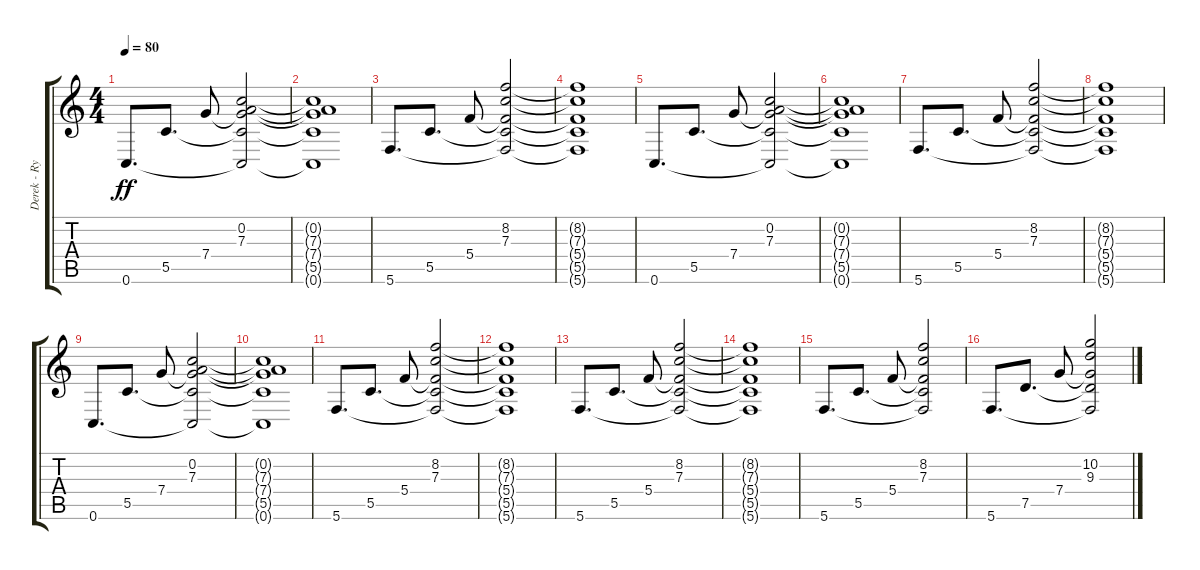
\track ("Derek - Rythm" "Derek - Ry") {instrument distortionguitar}
\staff {score tabs}
\tuning (D4 A3 F3 C3 G2 C2) {hide}
\ts (4 4)
\tempo 80
\clef g2
\ks c
0.6.8{d dy ff} 5.5.8{d} 7.4.8 (0.2 7.3 7.4{t} 5.5{t} 0.6{t}).2 |
(0.2{t} 7.3{t} 7.4{t} 5.5{t} 0.6{t}).1 |
5.6.8{d} 5.5.8{d} 5.4.8 (8.2 7.3 5.4{t} 5.5{t} 5.6{t}).2 |
(8.2{t} 7.3{t} 5.4{t} 5.5{t} 5.6{t}).1 |
0.6.8{d} 5.5.8{d} 7.4.8 (0.2 7.3 7.4{t} 5.5{t} 0.6{t}).2 |
(0.2{t} 7.3{t} 7.4{t} 5.5{t} 0.6{t}).1 |
5.6.8{d} 5.5.8{d} 5.4.8 (8.2 7.3 5.4{t} 5.5{t} 5.6{t}).2 |
(8.2{t} 7.3{t} 5.4{t} 5.5{t} 5.6{t}).1 |
0.6.8{d} 5.5.8{d} 7.4.8 (0.2 7.3 7.4{t} 5.5{t} 0.6{t}).2 |
(0.2{t} 7.3{t} 7.4{t} 5.5{t} 0.6{t}).1 |
5.6.8{d} 5.5.8{d} 5.4.8 (8.2 7.3 5.4{t} 5.5{t} 5.6{t}).2 |
(8.2{t} 7.3{t} 5.4{t} 5.5{t} 5.6{t}).1 |
5.6.8{d} 5.5.8{d} 5.4.8 (8.2 7.3 5.4{t} 5.5{t} 5.6{t}).2 |
(8.2{t} 7.3{t} 5.4{t} 5.5{t} 5.6{t}).1 |
5.6.8{d} 5.5.8{d} 5.4.8 (8.2 7.3 5.4{t} 5.5{t} 5.6{t}).2 |
5.6.8{d} 7.5.8{d} 7.4.8 (10.2 9.3 7.4{t} 7.5{t} 5.6{t}).2
